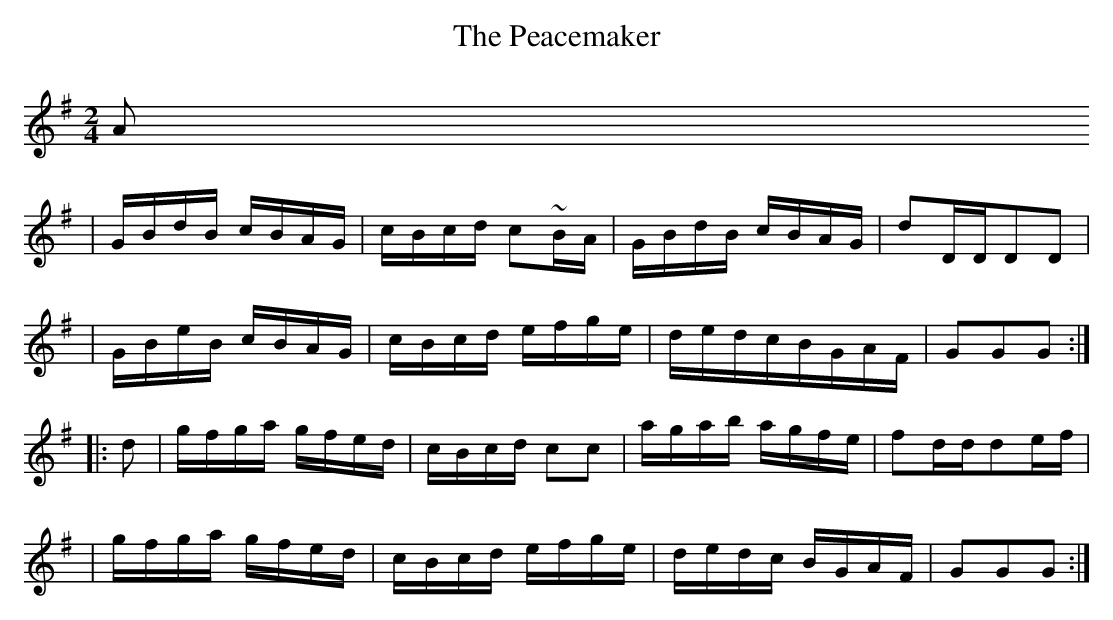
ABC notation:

X:1
T: The Peacemaker
M: 2/4
L: 1/16
K: G
A2
| GBdB cBAG | cBcd c2~B-A | GBdB cBAG | d2DDD2D2 |
| GBeB cBAG | cBcd efge | dedcBGAF | G2G2G2 :|
|: d2
| gfga gfed | cBcd c2c2 | agab agfe | f2ddd2e-f |
| gfga gfed | cBcd efge | dedc BGAF | G2G2G2 :|
